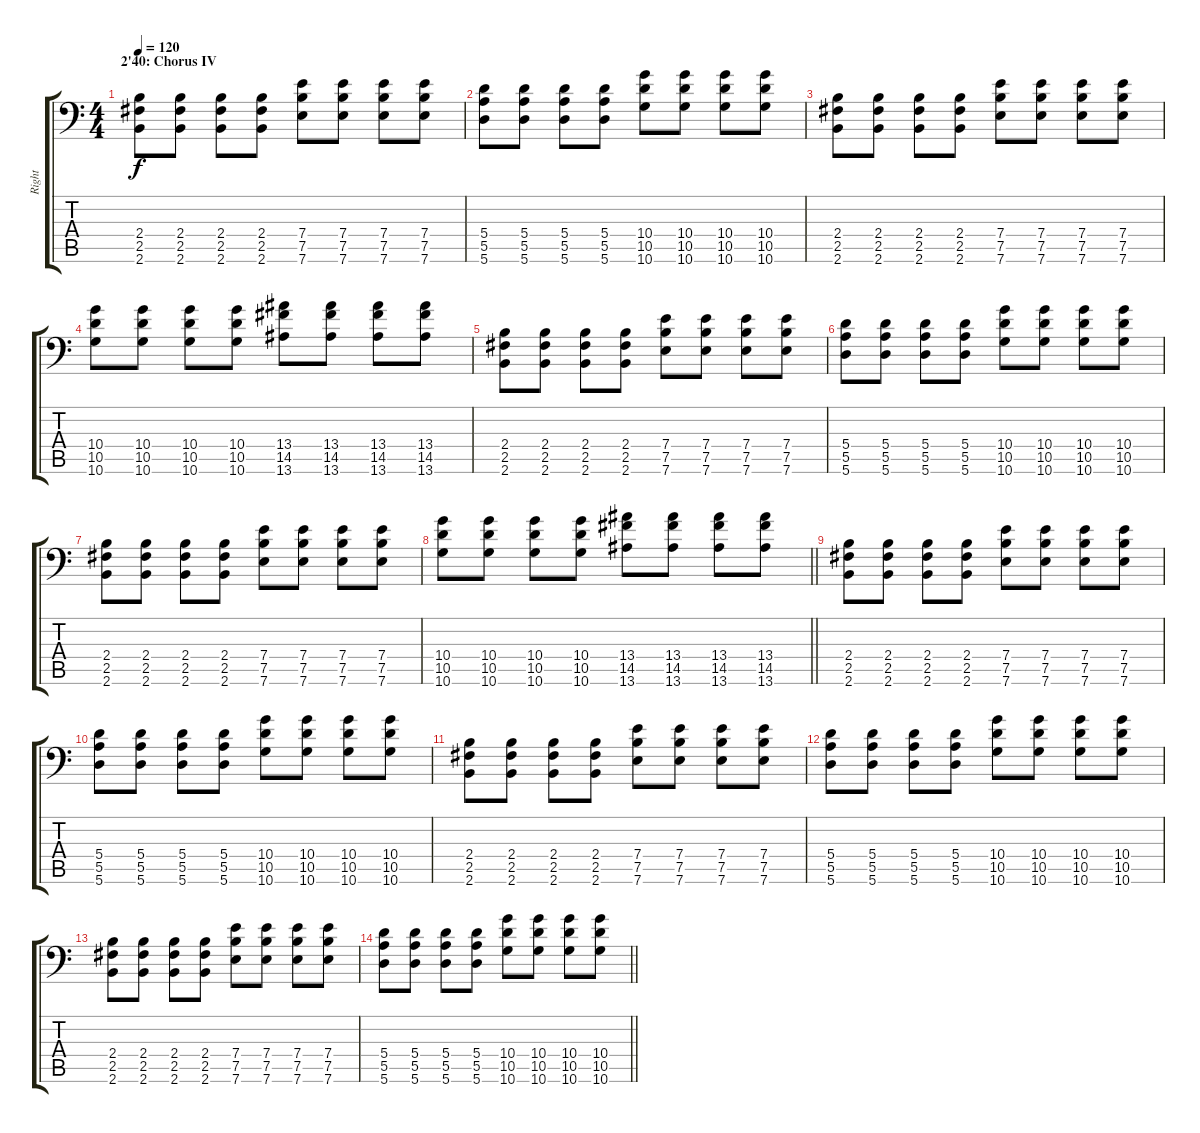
\track ("Right" "Right") {instrument distortionguitar}
\staff {score tabs}
\tuning (B3 Gb3 D3 A2 E2 A1) {hide}
\ts (4 4)
\section ("" "2'40: Chorus IV")
\tempo 120
\clef f4
\ks c
(2.4 2.5 2.6).8{dy f} (2.4 2.5 2.6).8 (2.4 2.5 2.6).8 (2.4 2.5 2.6).8 (7.4 7.5 7.6).8 (7.4 7.5 7.6).8 (7.4 7.5 7.6).8 (7.4 7.5 7.6).8 |
(5.4 5.5 5.6).8 (5.4 5.5 5.6).8 (5.4 5.5 5.6).8 (5.4 5.5 5.6).8 (10.4 10.5 10.6).8 (10.4 10.5 10.6).8 (10.4 10.5 10.6).8 (10.4 10.5 10.6).8 |
(2.4 2.5 2.6).8 (2.4 2.5 2.6).8 (2.4 2.5 2.6).8 (2.4 2.5 2.6).8 (7.4 7.5 7.6).8 (7.4 7.5 7.6).8 (7.4 7.5 7.6).8 (7.4 7.5 7.6).8 |
(10.4 10.5 10.6).8 (10.4 10.5 10.6).8 (10.4 10.5 10.6).8 (10.4 10.5 10.6).8 (13.4 14.5 13.6).8 (13.4 14.5 13.6).8 (13.4 14.5 13.6).8 (13.4 14.5 13.6).8 |
(2.4 2.5 2.6).8 (2.4 2.5 2.6).8 (2.4 2.5 2.6).8 (2.4 2.5 2.6).8 (7.4 7.5 7.6).8 (7.4 7.5 7.6).8 (7.4 7.5 7.6).8 (7.4 7.5 7.6).8 |
(5.4 5.5 5.6).8 (5.4 5.5 5.6).8 (5.4 5.5 5.6).8 (5.4 5.5 5.6).8 (10.4 10.5 10.6).8 (10.4 10.5 10.6).8 (10.4 10.5 10.6).8 (10.4 10.5 10.6).8 |
(2.4 2.5 2.6).8 (2.4 2.5 2.6).8 (2.4 2.5 2.6).8 (2.4 2.5 2.6).8 (7.4 7.5 7.6).8 (7.4 7.5 7.6).8 (7.4 7.5 7.6).8 (7.4 7.5 7.6).8 |
\barLineRight lightlight
(10.4 10.5 10.6).8 (10.4 10.5 10.6).8 (10.4 10.5 10.6).8 (10.4 10.5 10.6).8 (13.4 14.5 13.6).8 (13.4 14.5 13.6).8 (13.4 14.5 13.6).8 (13.4 14.5 13.6).8 |
(2.4 2.5 2.6).8 (2.4 2.5 2.6).8 (2.4 2.5 2.6).8 (2.4 2.5 2.6).8 (7.4 7.5 7.6).8 (7.4 7.5 7.6).8 (7.4 7.5 7.6).8 (7.4 7.5 7.6).8 |
(5.4 5.5 5.6).8 (5.4 5.5 5.6).8 (5.4 5.5 5.6).8 (5.4 5.5 5.6).8 (10.4 10.5 10.6).8 (10.4 10.5 10.6).8 (10.4 10.5 10.6).8 (10.4 10.5 10.6).8 |
(2.4 2.5 2.6).8 (2.4 2.5 2.6).8 (2.4 2.5 2.6).8 (2.4 2.5 2.6).8 (7.4 7.5 7.6).8 (7.4 7.5 7.6).8 (7.4 7.5 7.6).8 (7.4 7.5 7.6).8 |
(5.4 5.5 5.6).8 (5.4 5.5 5.6).8 (5.4 5.5 5.6).8 (5.4 5.5 5.6).8 (10.4 10.5 10.6).8 (10.4 10.5 10.6).8 (10.4 10.5 10.6).8 (10.4 10.5 10.6).8 |
(2.4 2.5 2.6).8 (2.4 2.5 2.6).8 (2.4 2.5 2.6).8 (2.4 2.5 2.6).8 (7.4 7.5 7.6).8 (7.4 7.5 7.6).8 (7.4 7.5 7.6).8 (7.4 7.5 7.6).8 |
\barLineRight lightlight
(5.4 5.5 5.6).8 (5.4 5.5 5.6).8 (5.4 5.5 5.6).8 (5.4 5.5 5.6).8 (10.4 10.5 10.6).8 (10.4 10.5 10.6).8 (10.4 10.5 10.6).8 (10.4 10.5 10.6).8
